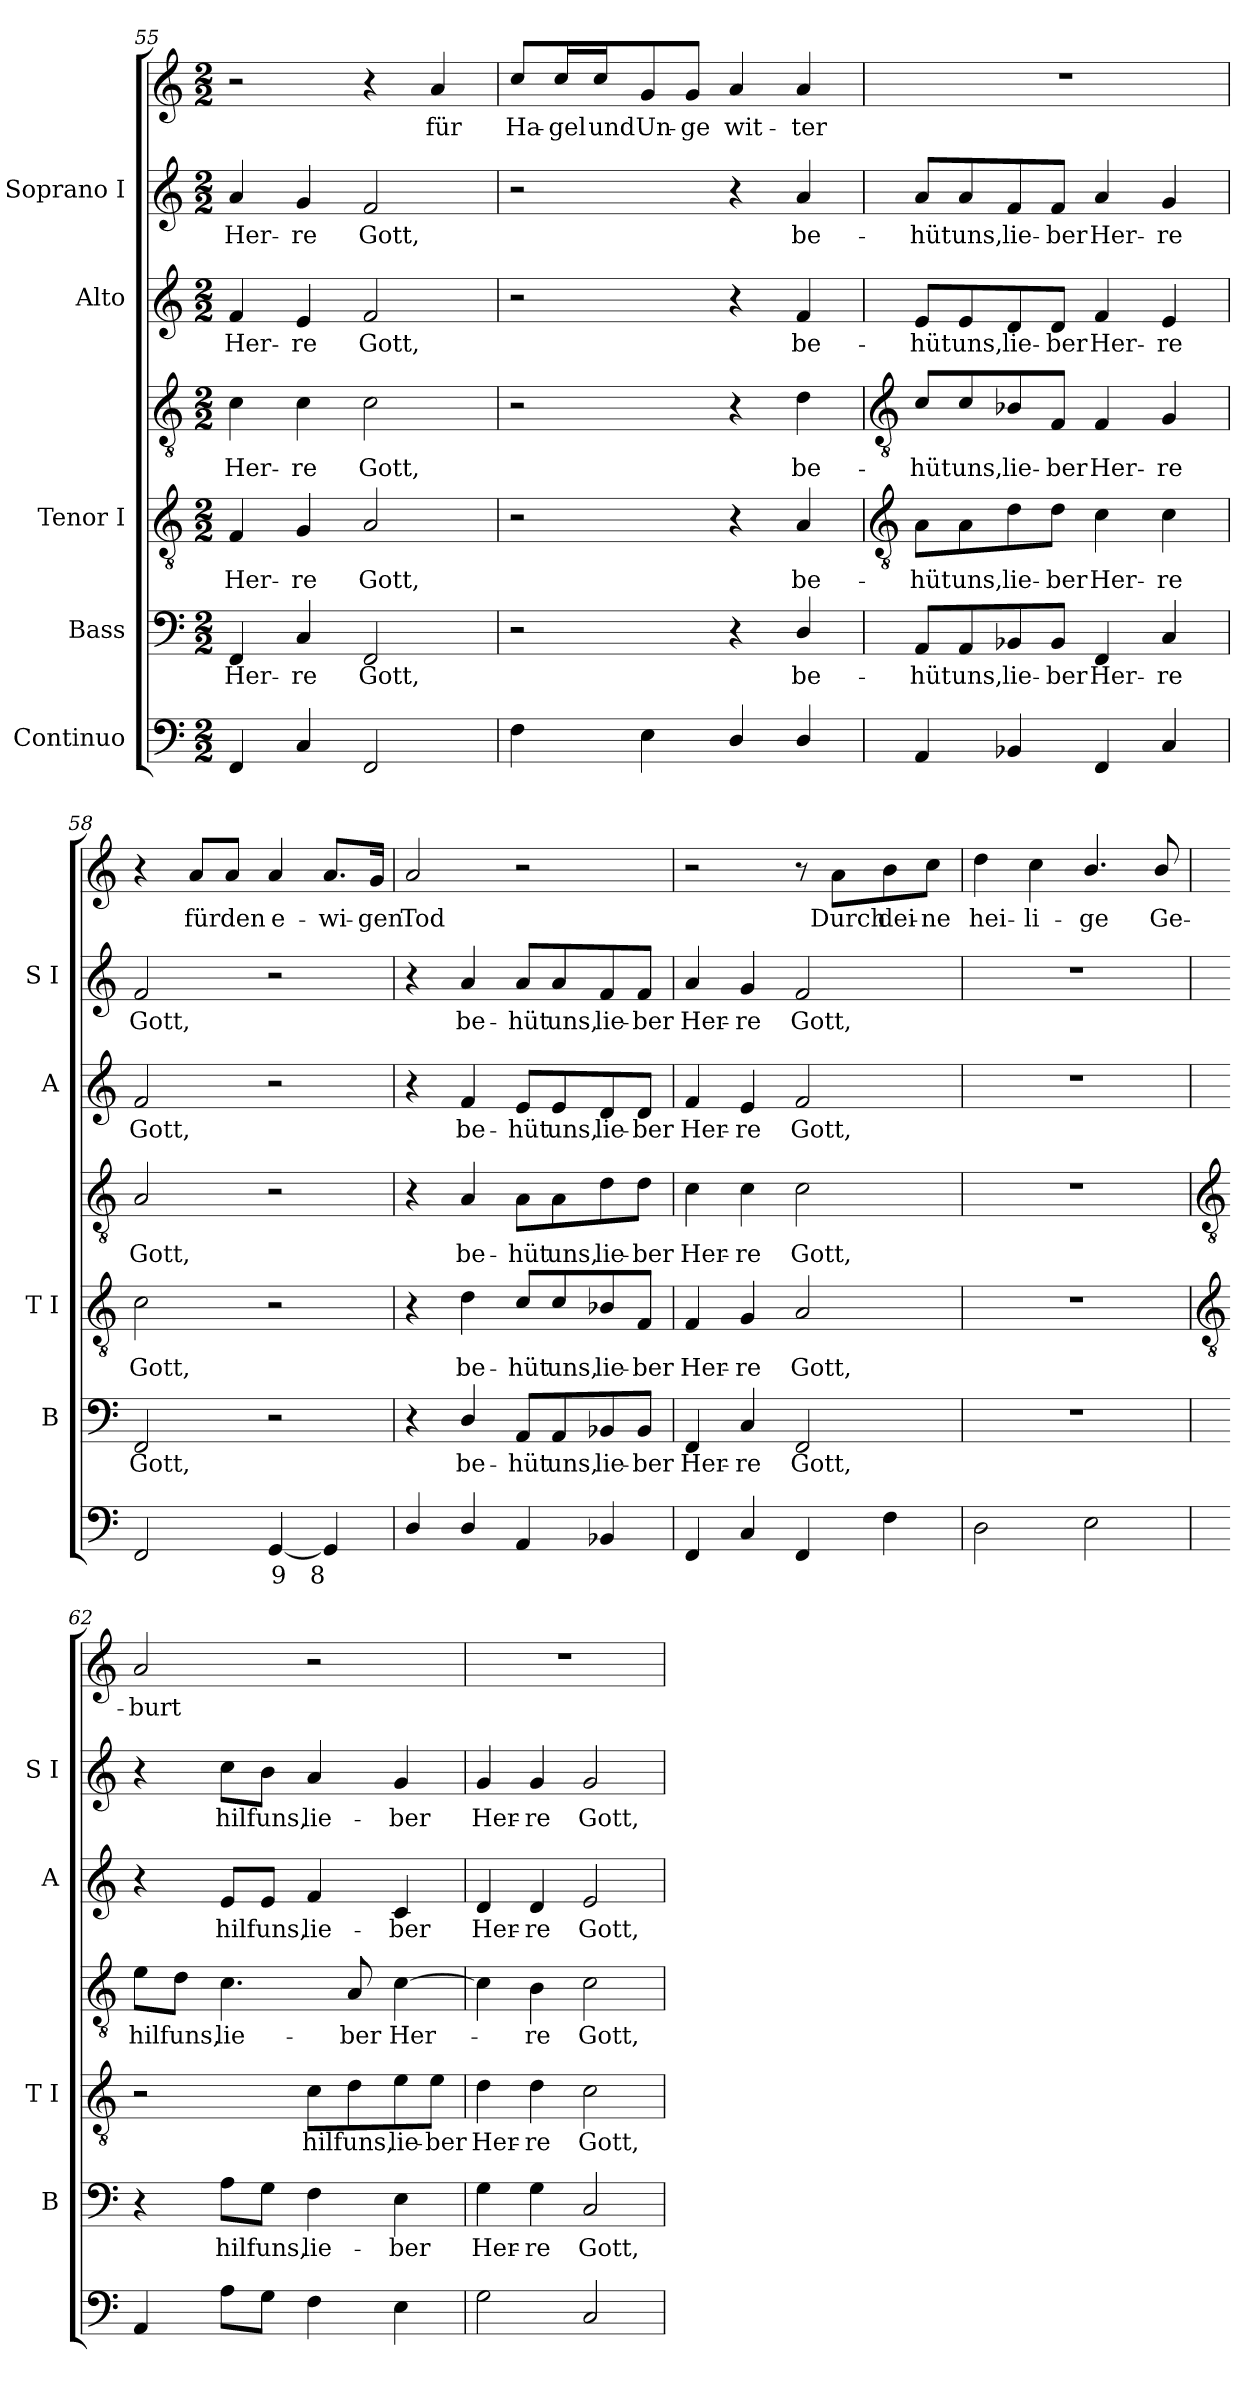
**kern	**text	**kern	**text	**kern	**text	**kern	**text	**kern	**text	**kern	**text	**kern	**text
*part5	*part5	*part4	*part4	*part3	*part3	*part3	*part3	*part2	*part2	*part1	*part1	*part1	*part1
*staff7	*staff7	*staff6	*staff6	*staff5	*staff5	*staff4	*staff4	*staff3	*staff3	*staff2	*staff2	*staff1	*staff1
*I"Continuo	*	*I"Bass	*	*I"Tenor I	*	*	*	*I"Alto	*	*I"Soprano I	*	*	*
*	*	*I'B	*	*I'T I	*	*	*	*I'A	*	*I'S I	*	*	*
*clefF4	*	*clefF4	*	*clefGv2	*	*clefGv2	*	*clefG2	*	*clefG2	*	*clefG2	*
*k[]	*	*k[]	*	*k[]	*	*k[]	*	*k[]	*	*k[]	*	*k[]	*
*C:	*	*C:	*	*C:	*	*C:	*	*C:	*	*C:	*	*C:	*
*M2/2	*	*M2/2	*	*M2/2	*	*M2/2	*	*M2/2	*	*M2/2	*	*M2/2	*
=55	=55	=55	=55	=55	=55	=55	=55	=55	=55	=55	=55	=55	=55
!	!	!	!LO:LY:b	!	!LO:LY:b	!	!LO:LY:b	!	!LO:LY:b	!	!LO:LY:b	!	!
4FF	.	4FF	Her-	4F	Her-	4c	Her-	4f	Her-	4a	Her-	2r	.
!	!	!	!LO:LY:b	!	!LO:LY:b	!	!LO:LY:b	!	!LO:LY:b	!	!LO:LY:b	!	!
4C	.	4C	-re	4G	-re	4c	-re	4e	-re	4g	-re	.	.
!	!	!	!LO:LY:b	!	!LO:LY:b	!	!LO:LY:b	!	!LO:LY:b	!	!LO:LY:b	!	!
2FF	.	2FF	Gott,	2A	Gott,	2c	Gott,	2f	Gott,	2f	Gott,	4r	.
!	!	!	!	!	!	!	!	!	!	!	!	!	!LO:LY:b
.	.	.	.	.	.	.	.	.	.	.	.	4a	für
=56	=56	=56	=56	=56	=56	=56	=56	=56	=56	=56	=56	=56	=56
!	!	!	!	!	!	!	!	!	!	!	!	!	!LO:LY:b
4F	.	2r	.	2r	.	2r	.	2r	.	2r	.	8cc/L	Ha-
!	!	!	!	!	!	!	!	!	!	!	!	!	!LO:LY:b
.	.	.	.	.	.	.	.	.	.	.	.	16cc/L	-gel
!	!	!	!	!	!	!	!	!	!	!	!	!	!LO:LY:b
.	.	.	.	.	.	.	.	.	.	.	.	16cc/J	und
!	!	!	!	!	!	!	!	!	!	!	!	!	!LO:LY:b
4E	.	.	.	.	.	.	.	.	.	.	.	8g/	Un-
!	!	!	!	!	!	!	!	!	!	!	!	!	!LO:LY:b
.	.	.	.	.	.	.	.	.	.	.	.	8g/J	-ge
!	!	!	!	!	!	!	!	!	!	!	!	!	!LO:LY:b
4D/	.	4r	.	4r	.	4r	.	4r	.	4r	.	4a	wit-
!	!	!	!LO:LY:b	!	!LO:LY:b	!	!LO:LY:b	!	!LO:LY:b	!	!LO:LY:b	!	!LO:LY:b
4D/	.	4D/	be-	4A	-be-	4d	be-	4f	be-	4a	be-	4a	-ter
!!LO:LB:g=z
=57	=57	=57	=57	=57	=57	=57	=57	=57	=57	=57	=57	=57	=57
*	*	*	*	*clefGv2	*	*clefGv2	*	*	*	*	*	*	*
!	!	!	!LO:LY:b	!	!LO:LY:b	!	!LO:LY:b	!	!LO:LY:b	!	!LO:LY:b	!	!
4AA	.	8AA/L	-hüt	8A\L	hüt	8c/L	-hüt	8e/L	-hüt	8a/L	-hüt	1r	.
!	!	!	!LO:LY:b	!	!LO:LY:b	!	!LO:LY:b	!	!LO:LY:b	!	!LO:LY:b	!	!
.	.	8AA/	uns,	8A\	uns,	8c/	uns,	8e/	uns,	8a/	uns,	.	.
!	!	!	!LO:LY:b	!	!LO:LY:b	!	!LO:LY:b	!	!LO:LY:b	!	!LO:LY:b	!	!
4BB-X	.	8BB-X/	lie-	8d\	lie-	8B-X/	lie-	8d/	lie-	8f/	lie-	.	.
!	!	!	!LO:LY:b	!	!LO:LY:b	!	!LO:LY:b	!	!LO:LY:b	!	!LO:LY:b	!	!
.	.	8BB-/J	-ber	8d\J	-ber	8F/J	-ber	8d/J	-ber	8f/J	-ber	.	.
!	!	!	!LO:LY:b	!	!LO:LY:b	!	!LO:LY:b	!	!LO:LY:b	!	!LO:LY:b	!	!
4FF	.	4FF	Her-	4c	Her-	4F	Her-	4f	Her-	4a	Her-	.	.
!	!	!	!LO:LY:b	!	!LO:LY:b	!	!LO:LY:b	!	!LO:LY:b	!	!LO:LY:b	!	!
4C	.	4C	-re	4c	-re	4G	-re	4e	-re	4g	-re	.	.
=58	=58	=58	=58	=58	=58	=58	=58	=58	=58	=58	=58	=58	=58
!	!	!	!LO:LY:b	!	!LO:LY:b	!	!LO:LY:b	!	!LO:LY:b	!	!LO:LY:b	!	!
2FF	.	2FF	Gott,	2c	Gott,	2A	Gott,	2f	Gott,	2f	Gott,	4r	.
!	!	!	!	!	!	!	!	!	!	!	!	!	!LO:LY:b
.	.	.	.	.	.	.	.	.	.	.	.	8a/L	für
!	!	!	!	!	!	!	!	!	!	!	!	!	!LO:LY:b
.	.	.	.	.	.	.	.	.	.	.	.	8a/J	den
!	!LO:LY:b	!	!	!	!	!	!	!	!	!	!	!	!LO:LY:b
[4GG	9	2r	.	2r	.	2r	.	2r	.	2r	.	4a	e-
!	!LO:LY:b	!	!	!	!	!	!	!	!	!	!	!	!LO:LY:b
4GG]	8	.	.	.	.	.	.	.	.	.	.	8.a/L	-wi-
!	!	!	!	!	!	!	!	!	!	!	!	!	!LO:LY:b
.	.	.	.	.	.	.	.	.	.	.	.	16g/Jk	-gen
=59	=59	=59	=59	=59	=59	=59	=59	=59	=59	=59	=59	=59	=59
!	!	!	!	!	!	!	!	!	!	!	!	!	!LO:LY:b
4D/	.	4r	.	4r	.	4r	.	4r	.	4r	.	2a	Tod
!	!	!	!LO:LY:b	!	!LO:LY:b	!	!LO:LY:b	!	!LO:LY:b	!	!LO:LY:b	!	!
4D/	.	4D/	be-	4d	be-	4A	be-	4f	be-	4a	be-	.	.
!	!	!	!LO:LY:b	!	!LO:LY:b	!	!LO:LY:b	!	!LO:LY:b	!	!LO:LY:b	!	!
4AA	.	8AA/L	-hüt	8c/L	-hüt	8A\L	-hüt	8e/L	-hüt	8a/L	-hüt	2r	.
!	!	!	!LO:LY:b	!	!LO:LY:b	!	!LO:LY:b	!	!LO:LY:b	!	!LO:LY:b	!	!
.	.	8AA/	uns,	8c/	uns,	8A\	uns,	8e/	uns,	8a/	uns,	.	.
!	!	!	!LO:LY:b	!	!LO:LY:b	!	!LO:LY:b	!	!LO:LY:b	!	!LO:LY:b	!	!
4BB-X	.	8BB-X/	lie-	8B-X/	lie-	8d\	lie-	8d/	lie-	8f/	lie-	.	.
!	!	!	!LO:LY:b	!	!LO:LY:b	!	!LO:LY:b	!	!LO:LY:b	!	!LO:LY:b	!	!
.	.	8BB-/J	-ber	8F/J	-ber	8d\J	-ber	8d/J	-ber	8f/J	-ber	.	.
=60	=60	=60	=60	=60	=60	=60	=60	=60	=60	=60	=60	=60	=60
!	!	!	!LO:LY:b	!	!LO:LY:b	!	!LO:LY:b	!	!LO:LY:b	!	!LO:LY:b	!	!
4FF	.	4FF	Her-	4F	Her-	4c	Her-	4f	Her-	4a	Her-	2r	.
!	!	!	!LO:LY:b	!	!LO:LY:b	!	!LO:LY:b	!	!LO:LY:b	!	!LO:LY:b	!	!
4C	.	4C	-re	4G	-re	4c	-re	4e	-re	4g	-re	.	.
!	!	!	!LO:LY:b	!	!LO:LY:b	!	!LO:LY:b	!	!LO:LY:b	!	!LO:LY:b	!	!
4FF	.	2FF	Gott,	2A	Gott,	2c	Gott,	2f	Gott,	2f	Gott,	8r	.
!	!	!	!	!	!	!	!	!	!	!	!	!	!LO:LY:b
.	.	.	.	.	.	.	.	.	.	.	.	8a\L	Durch
!	!	!	!	!	!	!	!	!	!	!	!	!	!LO:LY:b
4F	.	.	.	.	.	.	.	.	.	.	.	8b\	dei-
!	!	!	!	!	!	!	!	!	!	!	!	!	!LO:LY:b
.	.	.	.	.	.	.	.	.	.	.	.	8cc\J	-ne
=61	=61	=61	=61	=61	=61	=61	=61	=61	=61	=61	=61	=61	=61
!	!	!	!	!	!	!	!	!	!	!	!	!	!LO:LY:b
2D	.	1r	.	1r	.	1r	.	1r	.	1r	.	4dd	hei-
!	!	!	!	!	!	!	!	!	!	!	!	!	!LO:LY:b
.	.	.	.	.	.	.	.	.	.	.	.	4cc	-li-
!	!	!	!	!	!	!	!	!	!	!	!	!	!LO:LY:b
2E	.	.	.	.	.	.	.	.	.	.	.	4.b/	-ge
!	!	!	!	!	!	!	!	!	!	!	!	!	!LO:LY:b
.	.	.	.	.	.	.	.	.	.	.	.	8b/	Ge-
!!LO:LB:g=z
=62	=62	=62	=62	=62	=62	=62	=62	=62	=62	=62	=62	=62	=62
*	*	*	*	*clefGv2	*	*clefGv2	*	*	*	*	*	*	*
!	!	!	!	!	!	!	!LO:LY:b	!	!	!	!	!	!LO:LY:b
4AA	.	4r	.	2r	.	8e\L	hilf	4r	.	4r	.	2a	-burt
!	!	!	!	!	!	!	!LO:LY:b	!	!	!	!	!	!
.	.	.	.	.	.	8d\J	uns,	.	.	.	.	.	.
!	!	!	!LO:LY:b	!	!	!	!LO:LY:b	!	!LO:LY:b	!	!LO:LY:b	!	!
8AL	.	8A\L	hilf	.	.	4.c	lie-	8e/L	hilf	8cc\L	hilf	.	.
!	!	!	!LO:LY:b	!	!	!	!	!	!LO:LY:b	!	!LO:LY:b	!	!
8GJ	.	8G\J	uns,	.	.	.	.	8e/J	uns,	8b\J	uns,	.	.
!	!	!	!LO:LY:b	!	!LO:LY:b	!	!	!	!LO:LY:b	!	!LO:LY:b	!	!
4F	.	4F	lie-	8c\L	hilf	.	.	4f	lie-	4a	lie-	2r	.
!	!	!	!	!	!LO:LY:b	!	!LO:LY:b	!	!	!	!	!	!
.	.	.	.	8d\	uns,	8A	-ber	.	.	.	.	.	.
!	!	!	!LO:LY:b	!	!LO:LY:b	!	!LO:LY:b	!	!LO:LY:b	!	!LO:LY:b	!	!
4E	.	4E	-ber	8e\	lie-	[4c	Her-	4c	-ber	4g	-ber	.	.
!	!	!	!	!	!LO:LY:b	!	!	!	!	!	!	!	!
.	.	.	.	8e\J	-ber	.	.	.	.	.	.	.	.
=63	=63	=63	=63	=63	=63	=63	=63	=63	=63	=63	=63	=63	=63
!	!	!	!LO:LY:b	!	!LO:LY:b	!	!	!	!LO:LY:b	!	!LO:LY:b	!	!
2G	.	4G	Her-	4d	Her-	4c]	.	4d	Her-	4g	Her-	1r	.
!	!	!	!LO:LY:b	!	!LO:LY:b	!	!LO:LY:b	!	!LO:LY:b	!	!LO:LY:b	!	!
.	.	4G	-re	4d	-re	4B	re	4d	-re	4g	-re	.	.
!	!	!	!LO:LY:b	!	!LO:LY:b	!	!LO:LY:b	!	!LO:LY:b	!	!LO:LY:b	!	!
2C	.	2C	Gott,	2c	Gott,	2c	Gott,	2e	Gott,	2g	Gott,	.	.
=	=	=	=	=	=	=	=	=	=	=	=	=	=
*-	*-	*-	*-	*-	*-	*-	*-	*-	*-	*-	*-	*-	*-
